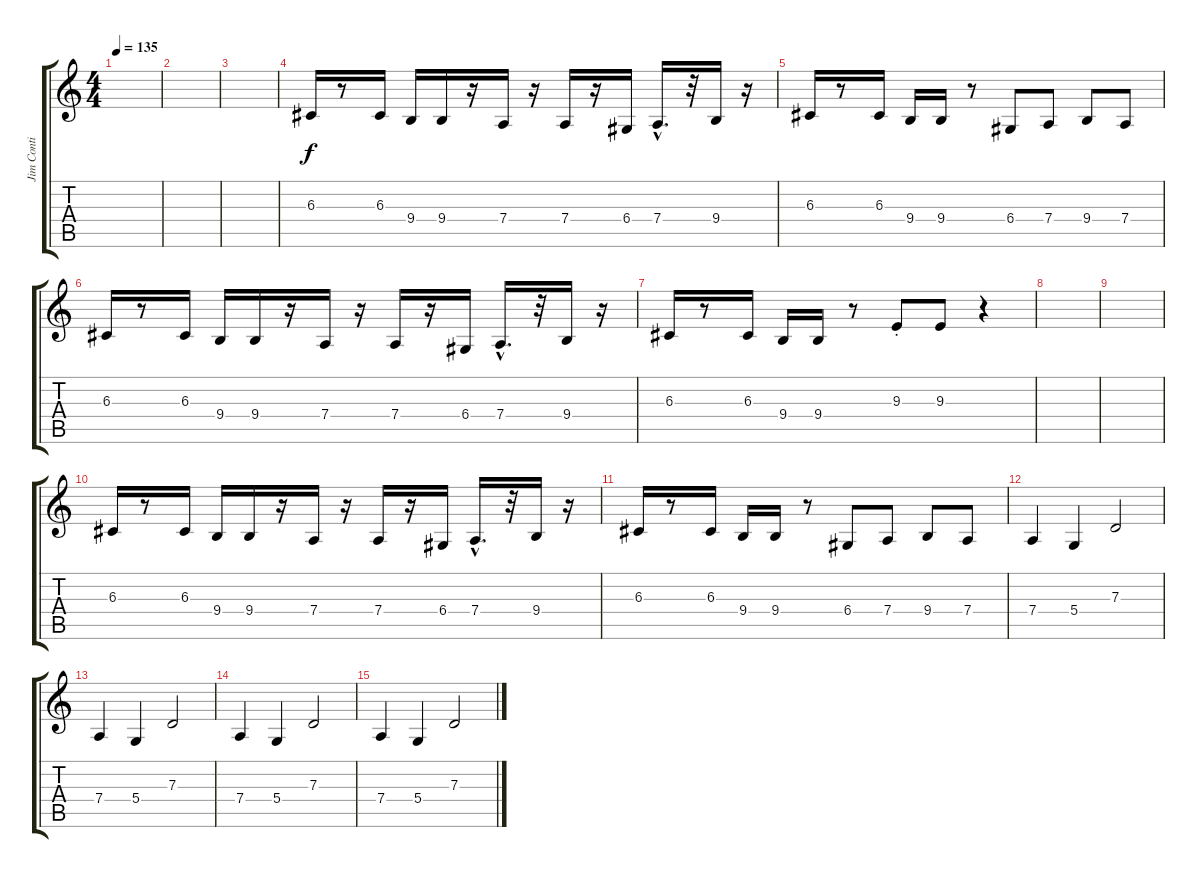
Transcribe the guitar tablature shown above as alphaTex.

\track ("Jim Conti" "Jim Conti") {instrument tenorsax}
\staff {score tabs}
\tuning (E4 B3 G3 D3 A2 E2) {hide}
\ts (4 4)
\tempo 135
\clef g2
\ks c
|
|
|
6.3.16 r.8 6.3.16 9.4.16 9.4.16 r.16 7.4.16 r.16 7.4.16 r.16 6.4.16 7.4{hac}.16{d} r.32 9.4.16 r.16 |
6.3.16 r.8 6.3.16 9.4.16 9.4.16 r.8 6.4.8 7.4.8 9.4.8 7.4.8 |
6.3.16 r.8 6.3.16 9.4.16 9.4.16 r.16 7.4.16 r.16 7.4.16 r.16 6.4.16 7.4{hac}.16{d} r.32 9.4.16 r.16 |
6.3.16 r.8 6.3.16 9.4.16 9.4.16 r.8 9.3{st}.8 9.3.8 r.4 |
|
|
6.3.16 r.8 6.3.16 9.4.16 9.4.16 r.16 7.4.16 r.16 7.4.16 r.16 6.4.16 7.4{hac}.16{d} r.32 9.4.16 r.16 |
6.3.16 r.8 6.3.16 9.4.16 9.4.16 r.8 6.4.8 7.4.8 9.4.8 7.4.8 |
7.4.4 5.4.4 7.3.2 |
7.4.4 5.4.4 7.3.2 |
7.4.4 5.4.4 7.3.2 |
7.4.4 5.4.4 7.3.2
